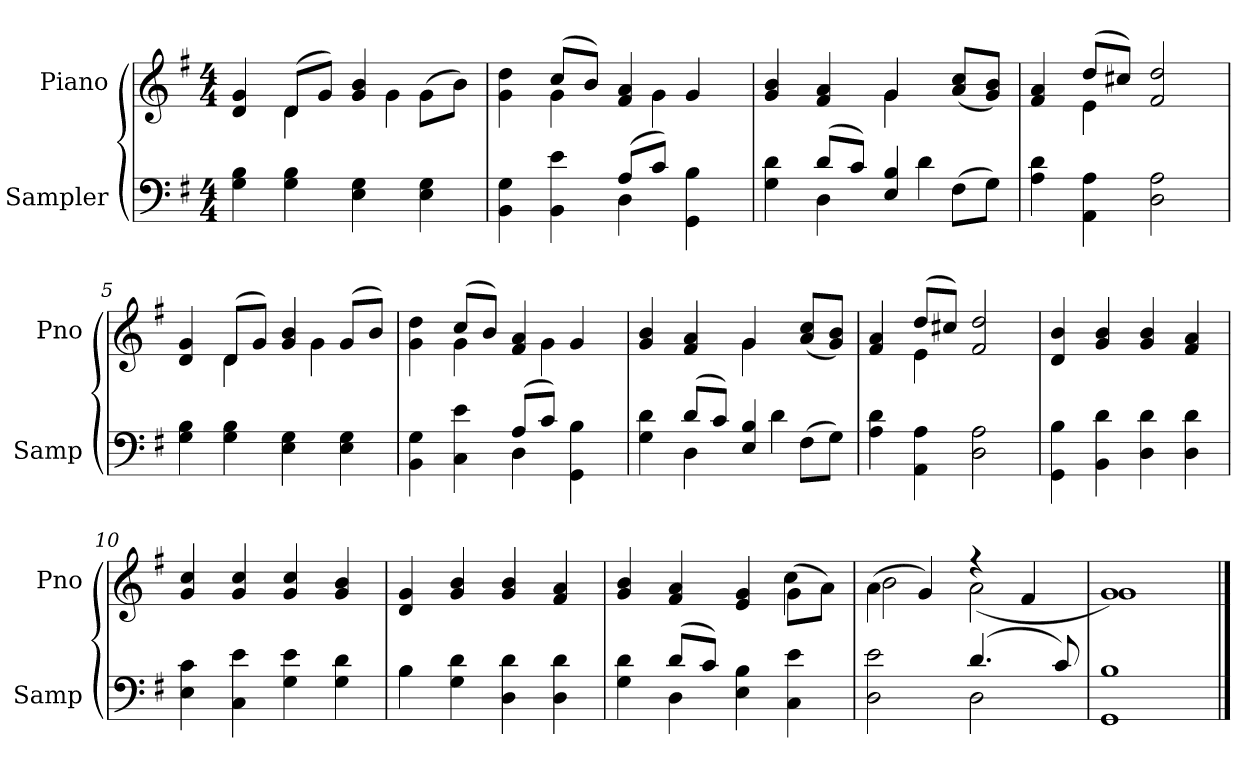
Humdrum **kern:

**kern	**kern
*part2	*part1
*staff2	*staff1
*I"Sampler	*I"Piano
*I'Samp	*I'Pno
*clefF4	*clefG2
*k[f#]	*k[f#]
*G:	*G:
*M4/4	*M4/4
=1	=1
*	*^
4G 4B	4d 4g	4ryy
4G 4B	(8d/L	4d
.	8g/J)	.
4E 4G	4g 4b	8ryy
.	.	4g
4E 4G	(8g\L	.
.	8b\J)	8ryy
=2	=2	=2
*^	*	*
4BB 4G	2ryy	4g 4dd	4ryy
4BB 4e	.	(8cc/L	4g
.	.	8b/J)	.
(8A/L	4D	4f# 4a	8ryy
8c/J)	.	.	4g
4GG 4B	4ryy	4g/	.
.	.	.	8ryy
=3	=3	=3	=3
4G 4d	4ryy	4g 4b	2ryy
(8d/L	4D	4f# 4a	.
8c/J)	.	.	.
4E 4B	8ryy	4g/	4g
.	4d	.	.
(8F#\L	.	(8a/ 8cc/L	4ryy
8G\J)	8ryy	8g/ 8b/J)	.
*v	*v	*	*
=4	=4	=4
4A 4d	4f# 4a	4ryy
4AA 4A	(8dd/L	4e
.	8cc#X/J)	.
2D 2A	2f# 2dd	2ryy
=5	=5	=5
4G 4B	4d 4g	4ryy
4G 4B	(8d/L	4d
.	8g/J)	.
4E 4G	4g 4b	8ryy
.	.	4g
4E 4G	(8g/L	.
.	8b/J)	8ryy
=6	=6	=6
*^	*	*
4BB 4G	2ryy	4g 4dd	4ryy
4C 4e	.	(8cc/L	4g
.	.	8b/J)	.
(8A/L	4D	4f# 4a	8ryy
8c/J)	.	.	4g
4GG 4B	4ryy	4g/	.
.	.	.	8ryy
=7	=7	=7	=7
4G 4d	4ryy	4g 4b	2ryy
(8d/L	4D	4f# 4a	.
8c/J)	.	.	.
4E 4B	8ryy	4g/	4g
.	4d	.	.
(8F#\L	.	(8a/ 8cc/L	4ryy
8G\J)	8ryy	8g/ 8b/J)	.
*v	*v	*	*
=8	=8	=8
4A 4d	4f# 4a	4ryy
4AA 4A	(8dd/L	4e
.	8cc#X/J)	.
2D 2A	2f# 2dd	2ryy
*	*v	*v
=9	=9
4GG 4B	4d 4b
4BB 4d	4g 4b
4D 4d	4g 4b
4D 4d	4f# 4a
=10	=10
4E 4c	4g 4cc
4C 4e	4g 4cc
4G 4e	4g 4cc
4G 4d	4g 4b
=11	=11
*^	*
4B\	4B	4d 4g
4G 4d	2.ryy	4g 4b
4D 4d	.	4g 4b
4D 4d	.	4f# 4a
=12	=12	=12
*	*	*^
4G 4d	4ryy	4g 4b	2.ryy
(8d/L	4D	4f# 4a	.
8c/J)	.	.	.
4E 4B	2ryy	4e 4g	.
4C 4e	.	(8g\L	4cc
.	.	8a\J)	.
=13	=13	=13	=13
2D 2e	2ryy	(4a\	2b
.	.	4g)	.
(4.d/	2D	4r	(2a
.	.	4f#/	.
8c/)	.	.	.
*v	*v	*	*
=14	=14	=14
1GG 1B	1g/)	1g
*	*v	*v
==	==
*-	*-
